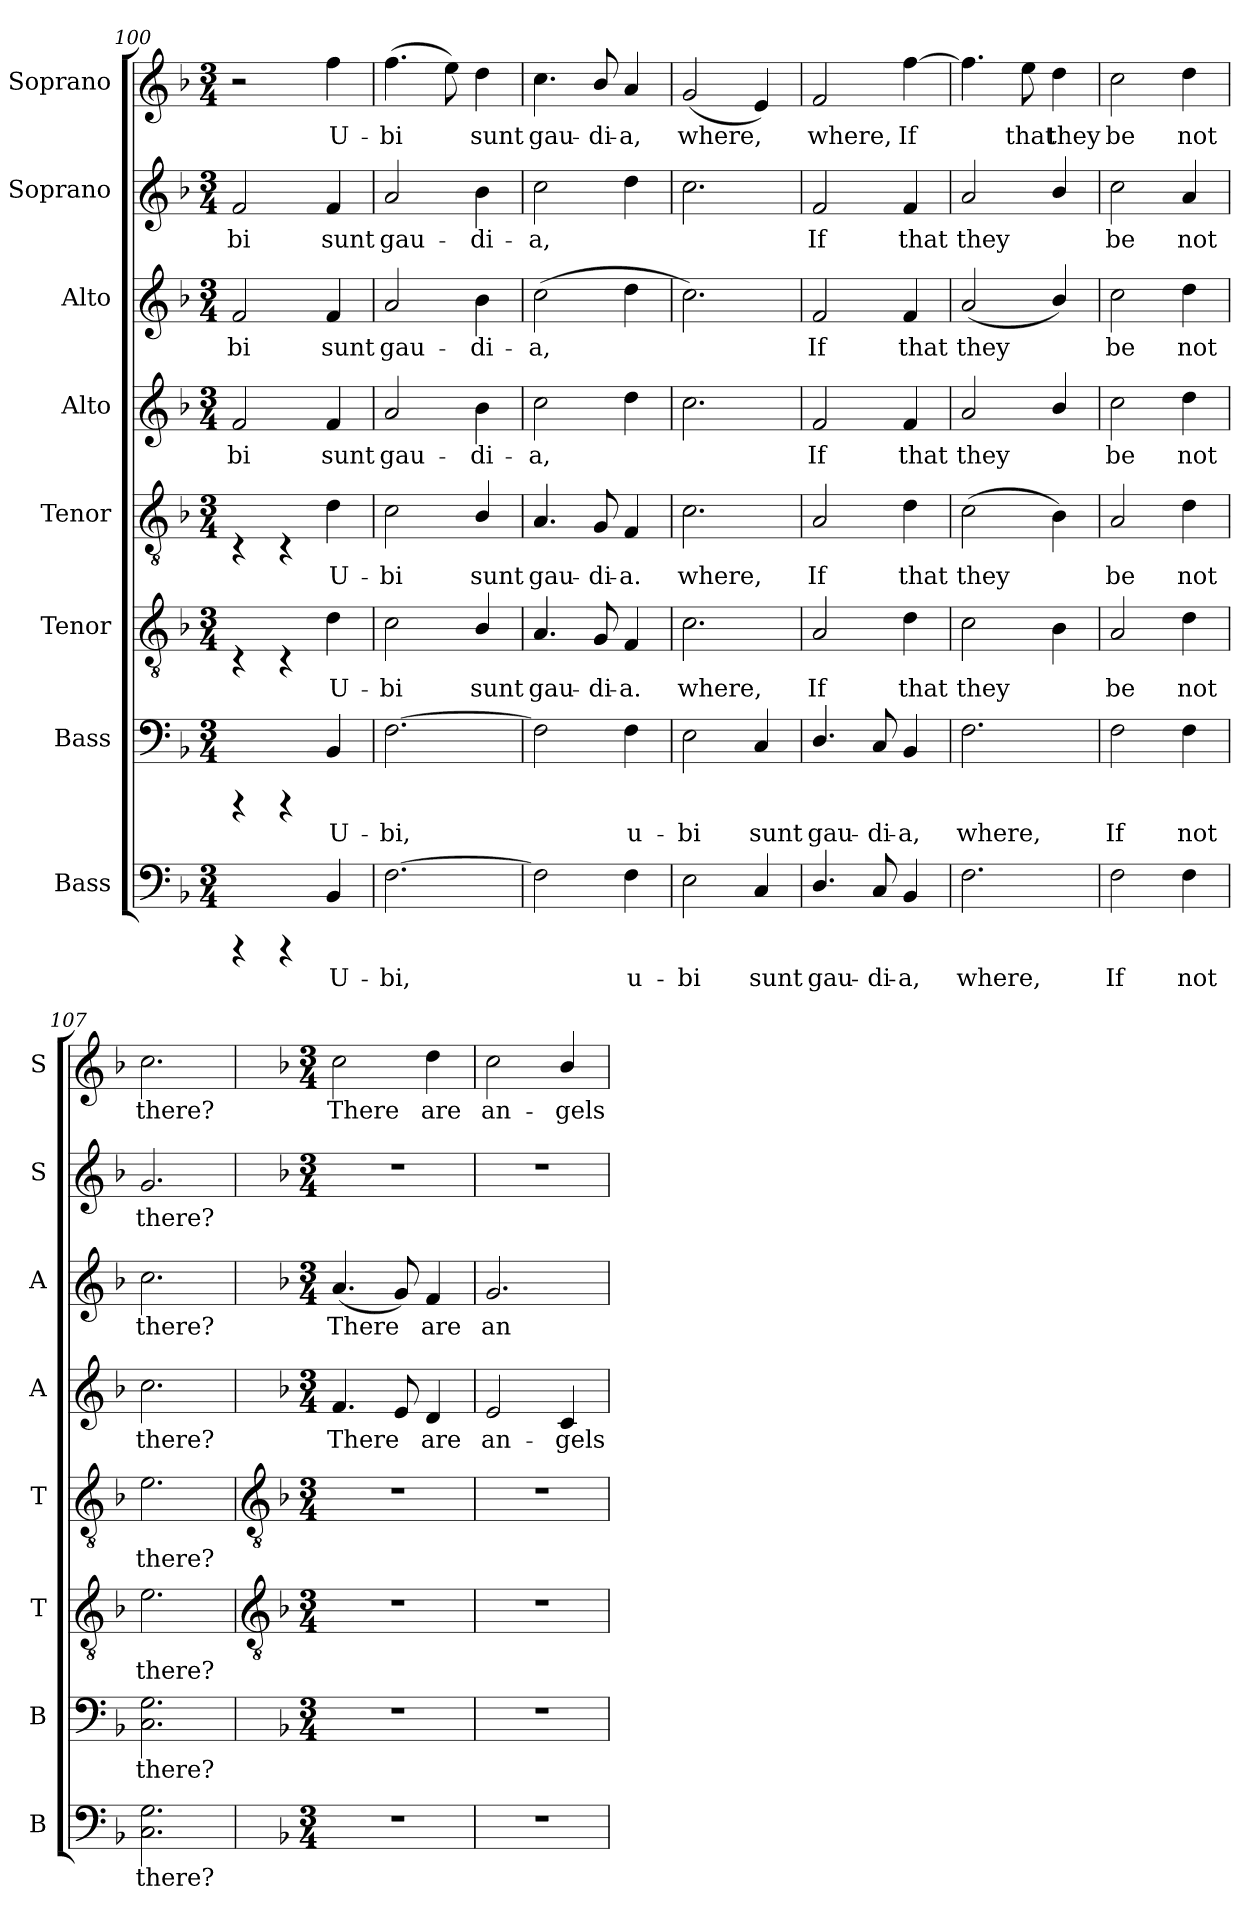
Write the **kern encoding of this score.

**kern	**text	**kern	**text	**kern	**text	**kern	**text	**kern	**text	**kern	**text	**kern	**text	**kern	**text
*part8	*part8	*part7	*part7	*part6	*part6	*part5	*part5	*part4	*part4	*part3	*part3	*part2	*part2	*part1	*part1
*staff8	*staff8	*staff7	*staff7	*staff6	*staff6	*staff5	*staff5	*staff4	*staff4	*staff3	*staff3	*staff2	*staff2	*staff1	*staff1
*I"Bass	*	*I"Bass	*	*I"Tenor	*	*I"Tenor	*	*I"Alto	*	*I"Alto	*	*I"Soprano	*	*I"Soprano	*
*I'B	*	*I'B	*	*I'T	*	*I'T	*	*I'A	*	*I'A	*	*I'S	*	*I'S	*
*clefF4	*	*clefF4	*	*clefGv2	*	*clefGv2	*	*clefG2	*	*clefG2	*	*clefG2	*	*clefG2	*
*k[b-]	*	*k[b-]	*	*k[b-]	*	*k[b-]	*	*k[b-]	*	*k[b-]	*	*k[b-]	*	*k[b-]	*
*F:	*	*F:	*	*F:	*	*F:	*	*F:	*	*F:	*	*F:	*	*F:	*
*M3/4	*	*M3/4	*	*M3/4	*	*M3/4	*	*M3/4	*	*M3/4	*	*M3/4	*	*M3/4	*
=100	=100	=100	=100	=100	=100	=100	=100	=100	=100	=100	=100	=100	=100	=100	=100
!	!	!	!	!	!	!	!	!	!LO:LY:b	!	!LO:LY:b	!	!LO:LY:b	!	!
4rFFF	.	4rFFF	.	4rBB	.	4rBB	.	2f	-bi	2f	-bi	2f	-bi	2r	.
4rFFF	.	4rFFF	.	4rBB	.	4rBB	.	.	.	.	.	.	.	.	.
!	!LO:LY:b	!	!LO:LY:b	!	!LO:LY:b	!	!LO:LY:b	!	!LO:LY:b	!	!LO:LY:b	!	!LO:LY:b	!	!LO:LY:b
4BB-	U-	4BB-	U-	4d	U-	4d	U-	4f	sunt	4f	sunt	4f	sunt	4ff	-U-
=101	=101	=101	=101	=101	=101	=101	=101	=101	=101	=101	=101	=101	=101	=101	=101
!	!LO:LY:b	!	!LO:LY:b	!	!LO:LY:b	!	!LO:LY:b	!	!LO:LY:b	!	!LO:LY:b	!	!LO:LY:b	!	!LO:LY:b
[2.F	-bi,	[2.F	-bi,	2c	-bi	2c	-bi	2a	gau-	2a	gau-	2a	gau-	(>4.ff	bi
.	.	.	.	.	.	.	.	.	.	.	.	.	.	8ee)	.
!	!	!	!	!	!LO:LY:b	!	!LO:LY:b	!	!LO:LY:b	!	!LO:LY:b	!	!LO:LY:b	!	!LO:LY:b
.	.	.	.	4B-/	sunt	4B-/	sunt	4b-	-di-	4b-	-di-	4b-	-di-	4dd	sunt
=102	=102	=102	=102	=102	=102	=102	=102	=102	=102	=102	=102	=102	=102	=102	=102
!	!	!	!	!	!LO:LY:b	!	!LO:LY:b	!	!LO:LY:b	!	!LO:LY:b	!	!LO:LY:b	!	!LO:LY:b
2F]	.	2F]	.	4.A	gau-	4.A	gau-	2cc	-a,	(>2cc	-a,	2cc	a,	4.cc	-gau-
!	!	!	!	!	!LO:LY:b	!	!LO:LY:b	!	!	!	!	!	!	!	!LO:LY:b
.	.	.	.	8G	-di-	8G	-di-	.	.	.	.	.	.	8b-/	-di-
!	!LO:LY:b	!	!LO:LY:b	!	!LO:LY:b	!	!LO:LY:b	!	!	!	!	!	!	!	!LO:LY:b
4F	u-	4F	u-	4F	-a.	4F	-a.	4dd	.	4dd	.	4dd	.	4a	-a,
=103	=103	=103	=103	=103	=103	=103	=103	=103	=103	=103	=103	=103	=103	=103	=103
!	!LO:LY:b	!	!LO:LY:b	!	!LO:LY:b	!	!LO:LY:b	!	!	!	!	!	!	!	!LO:LY:b
2E	-bi	2E	-bi	2.c	where,	2.c	where,	2.cc	.	2.cc)	.	2.cc	.	(<2g	where,
!	!LO:LY:b	!	!LO:LY:b	!	!	!	!	!	!	!	!	!	!	!	!
4C	sunt	4C	sunt	.	.	.	.	.	.	.	.	.	.	4e)	.
=104	=104	=104	=104	=104	=104	=104	=104	=104	=104	=104	=104	=104	=104	=104	=104
!	!LO:LY:b	!	!LO:LY:b	!	!LO:LY:b	!	!LO:LY:b	!	!LO:LY:b	!	!LO:LY:b	!	!LO:LY:b	!	!LO:LY:b
4.D/	gau-	4.D/	gau-	2A	If	2A	If	2f	If	2f	If	2f	If	2f	where,
!	!LO:LY:b	!	!LO:LY:b	!	!	!	!	!	!	!	!	!	!	!	!
8C	-di-	8C	-di-	.	.	.	.	.	.	.	.	.	.	.	.
!	!LO:LY:b	!	!LO:LY:b	!	!LO:LY:b	!	!LO:LY:b	!	!LO:LY:b	!	!LO:LY:b	!	!LO:LY:b	!	!LO:LY:b
4BB-	-a,	4BB-	-a,	4d	that	4d	that	4f	that	4f	that	4f	that	[4ff	If
=105	=105	=105	=105	=105	=105	=105	=105	=105	=105	=105	=105	=105	=105	=105	=105
!	!LO:LY:b	!	!LO:LY:b	!	!LO:LY:b	!	!LO:LY:b	!	!LO:LY:b	!	!LO:LY:b	!	!LO:LY:b	!	!
2.F	where,	2.F	where,	2c	they	(>2c	they	2a	they	(<2a	they	2a	they	4.ff]	.
!	!	!	!	!	!	!	!	!	!	!	!	!	!	!	!LO:LY:b
.	.	.	.	.	.	.	.	.	.	.	.	.	.	8ee	that
!	!	!	!	!	!	!	!	!	!	!	!	!	!	!	!LO:LY:b
.	.	.	.	4B-	.	4B-)	.	4b-/	.	4b-/)	.	4b-/	.	4dd	they
=106	=106	=106	=106	=106	=106	=106	=106	=106	=106	=106	=106	=106	=106	=106	=106
!	!LO:LY:b	!	!LO:LY:b	!	!LO:LY:b	!	!LO:LY:b	!	!LO:LY:b	!	!LO:LY:b	!	!LO:LY:b	!	!LO:LY:b
2F	If	2F	If	2A	be	2A	be	2cc	be	2cc	be	2cc	be	2cc	be
!	!LO:LY:b	!	!LO:LY:b	!	!LO:LY:b	!	!LO:LY:b	!	!LO:LY:b	!	!LO:LY:b	!	!LO:LY:b	!	!LO:LY:b
4F	not	4F	not	4d	not	4d	not	4dd	not	4dd	not	4a	not	4dd	not
=107	=107	=107	=107	=107	=107	=107	=107	=107	=107	=107	=107	=107	=107	=107	=107
!	!LO:LY:b	!	!LO:LY:b	!	!LO:LY:b	!	!LO:LY:b	!	!LO:LY:b	!	!LO:LY:b	!	!LO:LY:b	!	!LO:LY:b
2.C 2.G	there?	2.C 2.G	there?	2.e	there?	2.e	there?	2.cc	there?	2.cc	there?	2.g	there?	2.cc	there?
!!LO:LB:g=z
=108	=108	=108	=108	=108	=108	=108	=108	=108	=108	=108	=108	=108	=108	=108	=108
*	*	*	*	*clefGv2	*	*clefGv2	*	*	*	*	*	*	*	*	*
*k[b-]	*	*k[b-]	*	*k[b-]	*	*k[b-]	*	*k[b-]	*	*k[b-]	*	*	*	*	*
*F:	*	*F:	*	*F:	*	*F:	*	*F:	*	*F:	*	*	*	*	*
*M3/4	*	*M3/4	*	*M3/4	*	*M3/4	*	*M3/4	*	*M3/4	*	*M3/4	*	*M3/4	*
!LO:N:vis=1	!	!LO:N:vis=1	!	!LO:N:vis=1	!	!LO:N:vis=1	!	!	!LO:LY:b	!	!LO:LY:b	!LO:N:vis=1	!	!	!LO:LY:b
2.r	.	2.r	.	2.r	.	2.r	.	4.f	There	(<4.a	There	2.r	.	2cc	There
.	.	.	.	.	.	.	.	8e	.	8g)	.	.	.	.	.
!	!	!	!	!	!	!	!	!	!LO:LY:b	!	!LO:LY:b	!	!	!	!LO:LY:b
.	.	.	.	.	.	.	.	4d	are	4f	are	.	.	4dd	are
=109	=109	=109	=109	=109	=109	=109	=109	=109	=109	=109	=109	=109	=109	=109	=109
!LO:N:vis=1	!	!LO:N:vis=1	!	!LO:N:vis=1	!	!LO:N:vis=1	!	!	!LO:LY:b	!	!LO:LY:b	!LO:N:vis=1	!	!	!LO:LY:b
2.r	.	2.r	.	2.r	.	2.r	.	2e	an-	2.g	an-	2.r	.	2cc	an-
!	!	!	!	!	!	!	!	!	!LO:LY:b	!	!	!	!	!	!LO:LY:b
.	.	.	.	.	.	.	.	4c	-gels	.	.	.	.	4b-/	-gels
=	=	=	=	=	=	=	=	=	=	=	=	=	=	=	=
*-	*-	*-	*-	*-	*-	*-	*-	*-	*-	*-	*-	*-	*-	*-	*-
